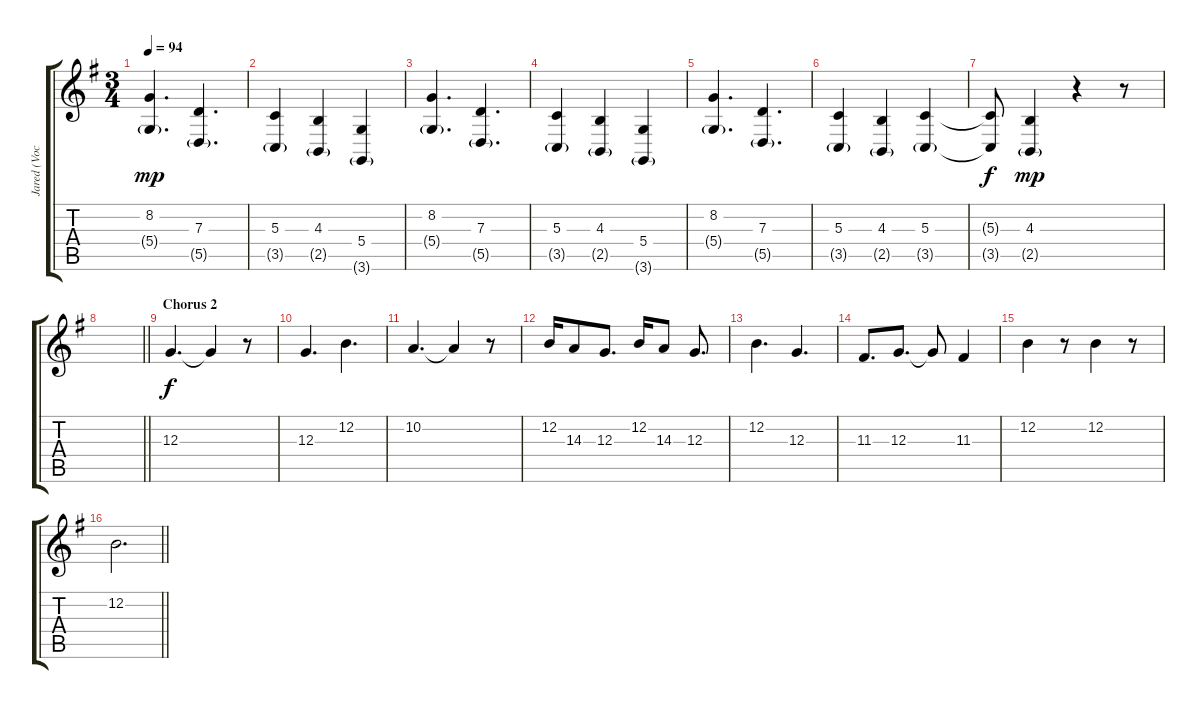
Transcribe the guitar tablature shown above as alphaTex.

\track ("Jared (Vocals)" "Jared (Voc") {mute instrument oboe}
\staff {score tabs}
\tuning (E4 B3 G3 D3 A2 E2) {hide}
\ts (3 4)
\tempo 94
\clef g2
\ks g
(8.2 5.4{g}).4{d dy mp} (7.3 5.5{g}).4{d} |
(5.3 3.5{g}).4 (4.3 2.5{g}).4 (5.4 3.6{g}).4 |
(8.2 5.4{g}).4{d} (7.3 5.5{g}).4{d} |
(5.3 3.5{g}).4 (4.3 2.5{g}).4 (5.4 3.6{g}).4 |
(8.2 5.4{g}).4{d} (7.3 5.5{g}).4{d} |
(5.3 3.5{g}).4 (4.3 2.5{g}).4 (5.3 3.5{g}).4 |
(5.3{t} 3.5{t}).8{dy f} (4.3 2.5{g}).4{dy mp} r.4 r.8 |
\barLineRight lightlight
|
\section ("" "Chorus 2")
12.3.4{d dy f} 12.3{t}.4 r.8 |
12.3.4{d} 12.2.4{d} |
10.2.4{d} 10.2{t}.4 r.8 |
12.2.16 14.3.8 12.3.8{d} 12.2.16 14.3.8 12.3.8{d} |
12.2.4{d} 12.3.4{d} |
11.3.8{d} 12.3.8{d} 12.3{t}.8 11.3.4 |
12.2.4 r.8 12.2.4 r.8 |
\barLineRight lightlight
12.2.2{d}
